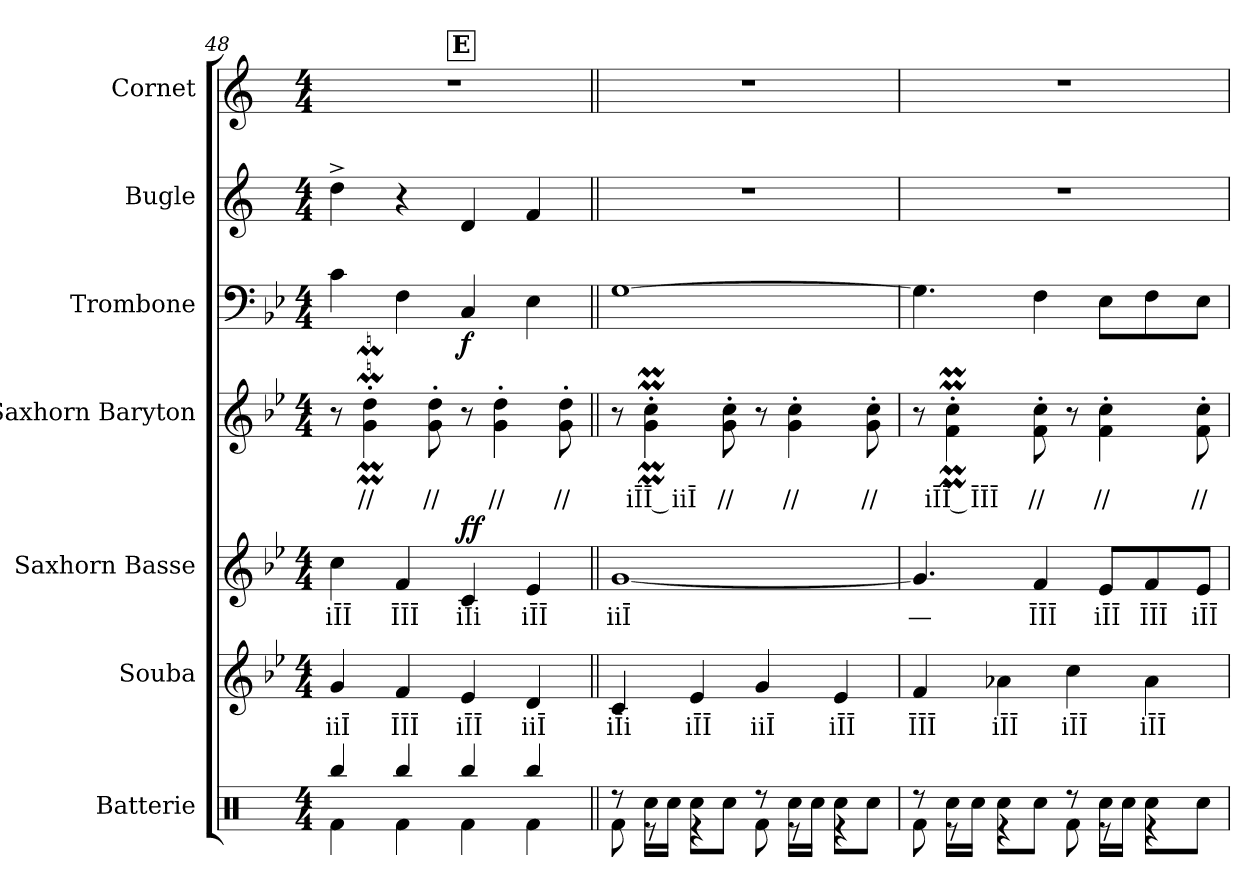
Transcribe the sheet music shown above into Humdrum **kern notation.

**kern	**kern	**text	**kern	**text	**dynam	**kern	**text	**kern	**dynam	**kern	**kern
*part7	*part6	*part6	*part5	*part5	*part5	*part4	*part4	*part3	*part3	*part2	*part1
*staff7	*staff6	*staff6	*staff5	*staff5	*staff5	*staff4	*staff4	*staff3	*staff3	*staff2	*staff1
*I"Batterie	*I"Souba	*	*I"Saxhorn Basse	*	*	*I"Saxhorn Baryton	*	*I"Trombone	*	*I"Bugle	*I"Cornet
*I'Bat.	*I'Sba.	*	*I'Bass.	*	*	*I'Bar.	*	*I'Tbn.	*	*I'Bu.	*I'Cnt.
*clefX	*clefG2	*	*clefG2	*	*	*clefG2	*	*clefF4	*	*clefG2	*clefG2
*	*ITrd15c26	*	*ITrd8c14	*	*	*ITrd8c14	*	*	*	*ITrd1c2	*ITrd1c2
*k[]	*k[b-e-]	*	*k[b-e-]	*	*	*k[b-e-]	*	*k[b-e-]	*	*k[b-e-]	*k[b-e-]
*M4/4	*M4/4	*	*M4/4	*	*	*M4/4	*	*M4/4	*	*M4/4	*M4/4
!!LO:REH:place=s1:a:B:fs=14:t=E:qo=2
=48	=48	=48	=48	=48	=48	=48	=48	=48	=48	=48	=48
*^	*	*	*	*	*	*	*	*	*	*	*
!	!	!	!LO:LY:b	!	!LO:LY:b	!	!	!	!	!	!	!
4Rbb/	4Rf\	4GG/	iiĪ	4c\	iĪĪ	.	8r	.	4c\	.	4cc^\	1r
!	!	!	!	!	!	!	!	!LO:LY:b	!	!	!	!
.	.	.	.	.	.	.	4G\M' 4d\M'	//	.	.	.	.
!	!	!	!LO:LY:b	!	!LO:LY:b	!	!	!	!	!	!	!
4Rbb/	4Rf\	4FF/	ĪĪĪ	4F/	ĪĪĪ	.	.	.	4F\	.	4r	.
!	!	!	!	!	!	!	!	!LO:LY:b	!	!	!	!
.	.	.	.	.	.	.	8G\' 8d\'	//	.	.	.	.
!	!	!	!LO:LY:b	!	!LO:LY:b	!LO:DY:b	!	!	!	!LO:DY:b	!	!
4Rbb/	4Rf\	4EE-/	iĪĪ	4C/	iĪi	ff	8r	.	4C/	f	4c/	.
!	!	!	!	!	!	!	!	!LO:LY:b	!	!	!	!
.	.	.	.	.	.	.	4G\' 4d\'	//	.	.	.	.
!	!	!	!LO:LY:b	!	!LO:LY:b	!	!	!	!	!	!	!
4Rbb/	4Rf\	4DD/	iiĪ	4E-/	iĪĪ	.	.	.	4E-\	.	4e-/	.
!	!	!	!	!	!	!	!	!LO:LY:b	!	!	!	!
.	.	.	.	.	.	.	8G\' 8d\'	//	.	.	.	.
!!LO:PB:g=z
=49||	=49||	=49||	=49||	=49||	=49||	=49||	=49||	=49||	=49||	=49||	=49||	=49||
!	!	!	!LO:LY:b	!	!LO:LY:b	!	!	!	!	!	!	!
8r	8Rf\	4CC/	iĪi	[1G	iiĪ	.	8r	.	[1G	.	1r	1r
!	!	!	!	!	!	!	!	!LO:LY:b	!	!	!	!
16Rcc\LL	8r	.	.	.	.	.	4G\M' 4c\M'	iĪĪ iiĪ	.	.	.	.
16Rcc\JJ	.	.	.	.	.	.	.	.	.	.	.	.
!	!	!	!LO:LY:b	!	!	!	!	!	!	!	!	!
8Rcc\L	4r	4EE-/	iĪĪ	.	.	.	.	.	.	.	.	.
!	!	!	!	!	!	!	!	!LO:LY:b	!	!	!	!
8Rcc\J	.	.	.	.	.	.	8G\' 8c\'	//	.	.	.	.
!	!	!	!LO:LY:b	!	!	!	!	!	!	!	!	!
8r	8Rf\	4GG/	iiĪ	.	.	.	8r	.	.	.	.	.
!	!	!	!	!	!	!	!	!LO:LY:b	!	!	!	!
16Rcc\LL	8r	.	.	.	.	.	4G\' 4c\'	//	.	.	.	.
16Rcc\JJ	.	.	.	.	.	.	.	.	.	.	.	.
!	!	!	!LO:LY:b	!	!	!	!	!	!	!	!	!
8Rcc\L	4r	4EE-/	iĪĪ	.	.	.	.	.	.	.	.	.
!	!	!	!	!	!	!	!	!LO:LY:b	!	!	!	!
8Rcc\J	.	.	.	.	.	.	8G\' 8c\'	//	.	.	.	.
=50	=50	=50	=50	=50	=50	=50	=50	=50	=50	=50	=50	=50
!	!	!	!LO:LY:b	!	!LO:LY:b	!	!	!	!	!	!	!
8r	8Rf\	4FF/	ĪĪĪ	4.G/]	—	.	8r	.	4.G\]	.	1r	1r
!	!	!	!	!	!	!	!	!LO:LY:b	!	!	!	!
16Rcc\LL	8r	.	.	.	.	.	4F\M' 4c\M'	iĪĪ ĪĪĪ	.	.	.	.
16Rcc\JJ	.	.	.	.	.	.	.	.	.	.	.	.
!	!	!	!LO:LY:b	!	!	!	!	!	!	!	!	!
8Rcc\L	4r	4AA-X\	iĪĪ	.	.	.	.	.	.	.	.	.
!	!	!	!	!	!LO:LY:b	!	!	!LO:LY:b	!	!	!	!
8Rcc\J	.	.	.	4F/	ĪĪĪ	.	8F\' 8c\'	//	4F\	.	.	.
!	!	!	!LO:LY:b	!	!	!	!	!	!	!	!	!
8r	8Rf\	4C\	iĪĪ	.	.	.	8r	.	.	.	.	.
!	!	!	!	!	!LO:LY:b	!	!	!LO:LY:b	!	!	!	!
16Rcc\LL	8r	.	.	8E-/L	iĪĪ	.	4F\' 4c\'	//	8E-\L	.	.	.
16Rcc\JJ	.	.	.	.	.	.	.	.	.	.	.	.
!	!	!	!LO:LY:b	!	!LO:LY:b	!	!	!	!	!	!	!
8Rcc\L	4r	4AA-\	iĪĪ	8F/	ĪĪĪ	.	.	.	8F\	.	.	.
!	!	!	!	!	!LO:LY:b	!	!	!LO:LY:b	!	!	!	!
8Rcc\J	.	.	.	8E-/J	iĪĪ	.	8F\' 8c\'	//	8E-\J	.	.	.
*v	*v	*	*	*	*	*	*	*	*	*	*	*
=	=	=	=	=	=	=	=	=	=	=	=
*-	*-	*-	*-	*-	*-	*-	*-	*-	*-	*-	*-
